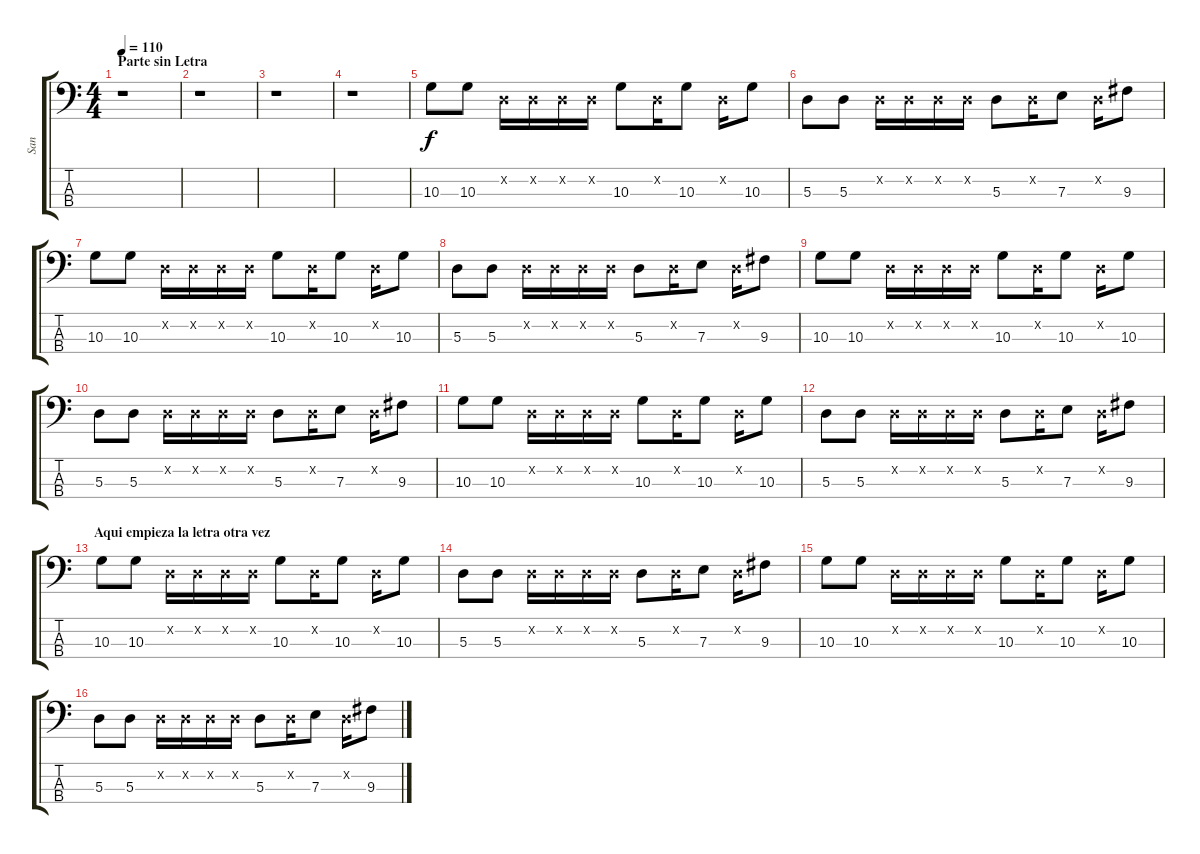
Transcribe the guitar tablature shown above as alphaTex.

\track ("San" "San") {instrument electricbasspick}
\staff {score tabs}
\tuning (G2 D2 A1 E1) {hide}
\ts (4 4)
\section ("" "Parte sin Letra")
\tempo 110
\clef f4
\ks c
r.1{dy f} |
r.1 |
r.1 |
r.1 |
10.3.8 10.3.8 0.2{x}.16 0.2{x}.16 0.2{x}.16 0.2{x}.16 10.3.8 0.2{x}.16 10.3.8 0.2{x}.16 10.3.8 |
5.3.8 5.3.8 0.2{x}.16 0.2{x}.16 0.2{x}.16 0.2{x}.16 5.3.8 0.2{x}.16 7.3.8 0.2{x}.16 9.3.8 |
10.3.8 10.3.8 0.2{x}.16 0.2{x}.16 0.2{x}.16 0.2{x}.16 10.3.8 0.2{x}.16 10.3.8 0.2{x}.16 10.3.8 |
5.3.8 5.3.8 0.2{x}.16 0.2{x}.16 0.2{x}.16 0.2{x}.16 5.3.8 0.2{x}.16 7.3.8 0.2{x}.16 9.3.8 |
10.3.8 10.3.8 0.2{x}.16 0.2{x}.16 0.2{x}.16 0.2{x}.16 10.3.8 0.2{x}.16 10.3.8 0.2{x}.16 10.3.8 |
5.3.8 5.3.8 0.2{x}.16 0.2{x}.16 0.2{x}.16 0.2{x}.16 5.3.8 0.2{x}.16 7.3.8 0.2{x}.16 9.3.8 |
10.3.8 10.3.8 0.2{x}.16 0.2{x}.16 0.2{x}.16 0.2{x}.16 10.3.8 0.2{x}.16 10.3.8 0.2{x}.16 10.3.8 |
5.3.8 5.3.8 0.2{x}.16 0.2{x}.16 0.2{x}.16 0.2{x}.16 5.3.8 0.2{x}.16 7.3.8 0.2{x}.16 9.3.8 |
\section ("" "Aqui empieza la letra otra vez")
10.3.8 10.3.8 0.2{x}.16 0.2{x}.16 0.2{x}.16 0.2{x}.16 10.3.8 0.2{x}.16 10.3.8 0.2{x}.16 10.3.8 |
5.3.8 5.3.8 0.2{x}.16 0.2{x}.16 0.2{x}.16 0.2{x}.16 5.3.8 0.2{x}.16 7.3.8 0.2{x}.16 9.3.8 |
10.3.8 10.3.8 0.2{x}.16 0.2{x}.16 0.2{x}.16 0.2{x}.16 10.3.8 0.2{x}.16 10.3.8 0.2{x}.16 10.3.8 |
5.3.8 5.3.8 0.2{x}.16 0.2{x}.16 0.2{x}.16 0.2{x}.16 5.3.8 0.2{x}.16 7.3.8 0.2{x}.16 9.3.8
